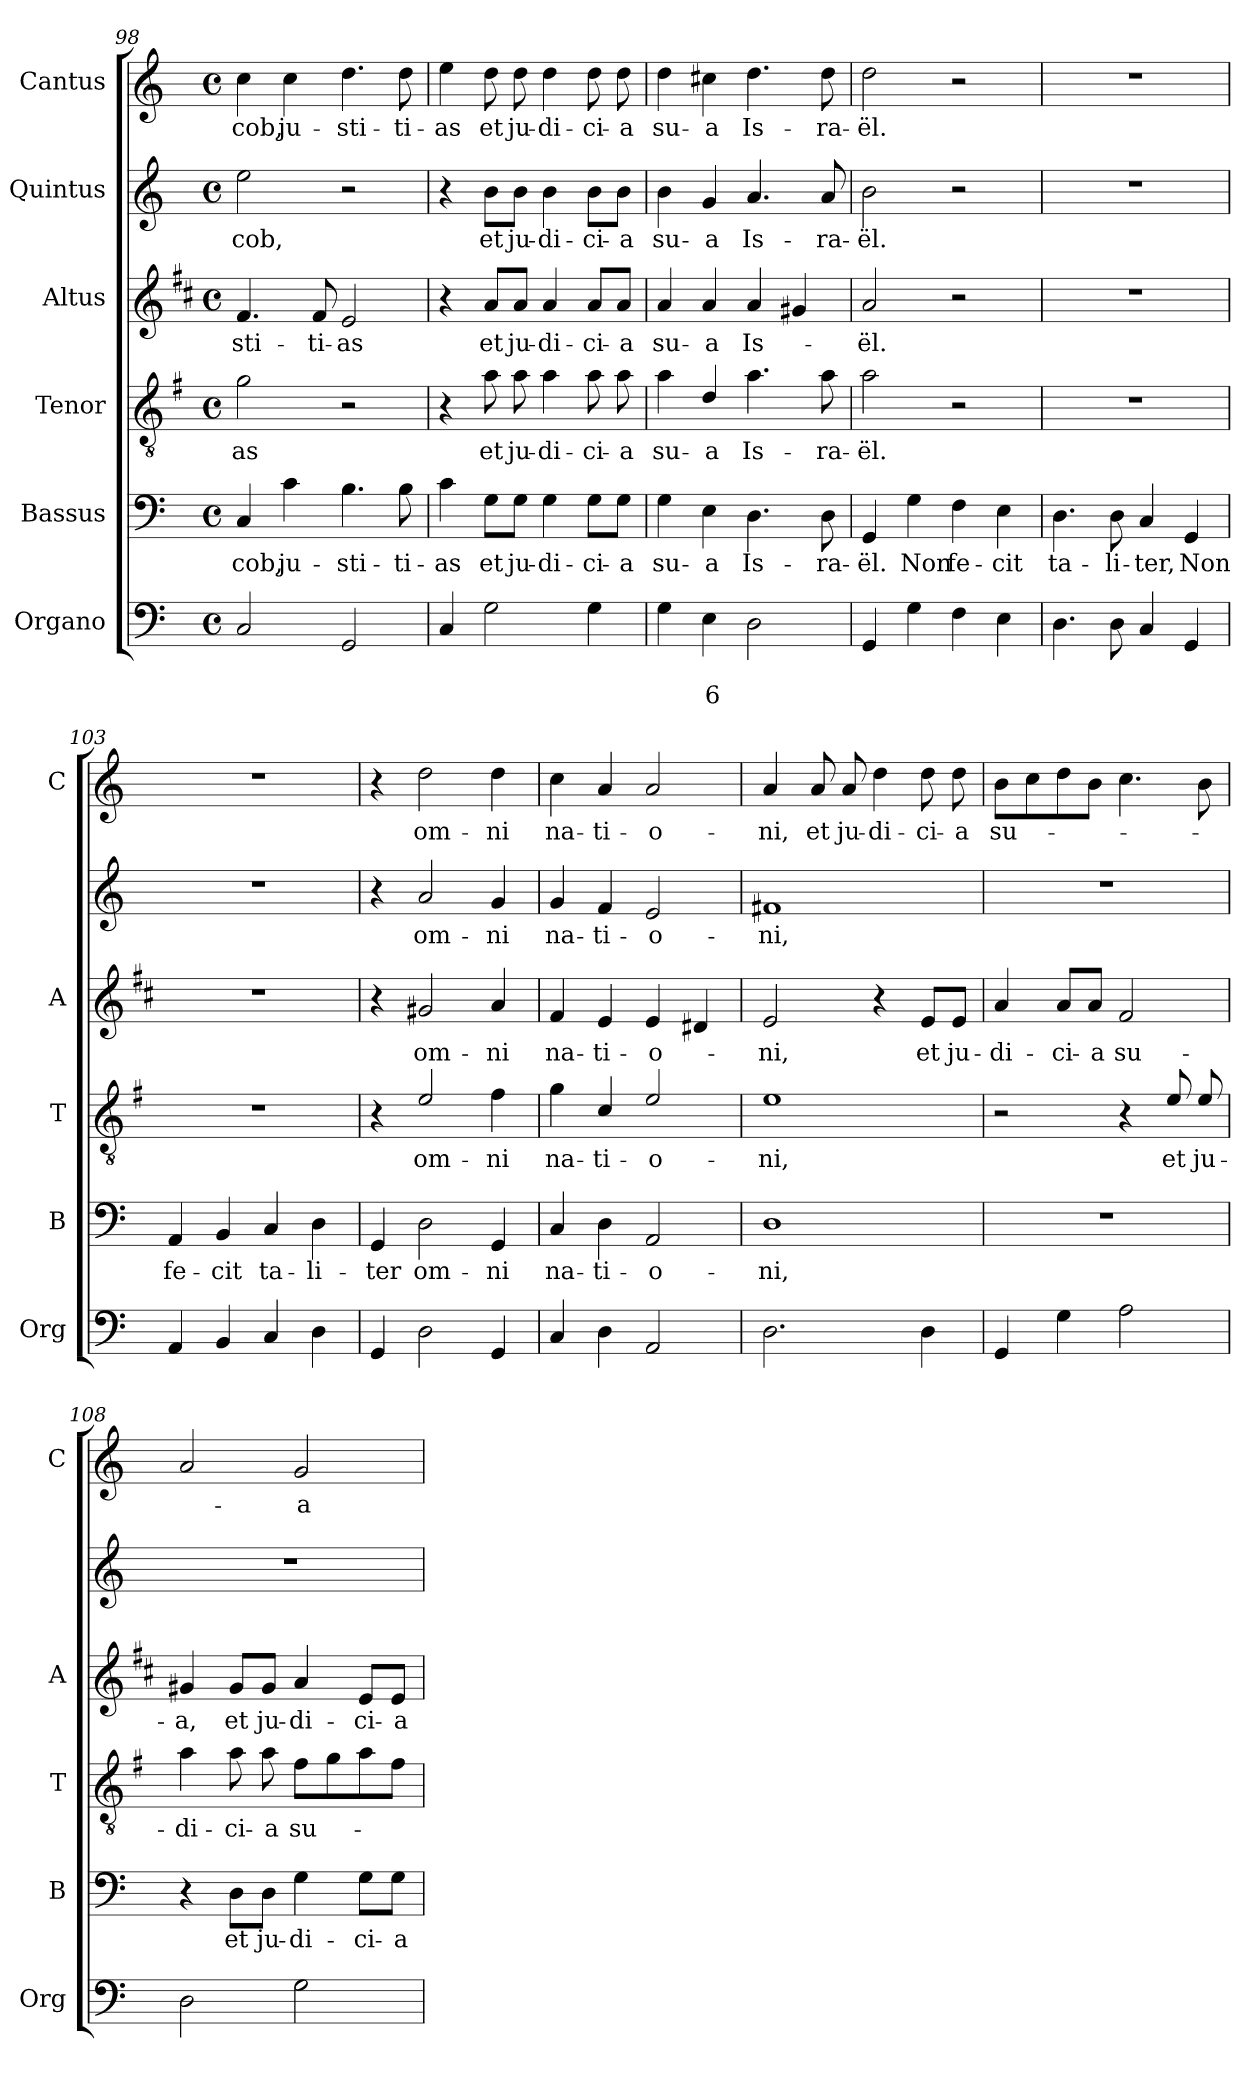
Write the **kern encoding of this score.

**kern	**text	**text	**kern	**text	**kern	**text	**kern	**text	**kern	**text	**kern	**text
*part6	*part6	*part6	*part5	*part5	*part4	*part4	*part3	*part3	*part2	*part2	*part1	*part1
*staff6	*staff6	*staff6	*staff5	*staff5	*staff4	*staff4	*staff3	*staff3	*staff2	*staff2	*staff1	*staff1
*I"Organo	*	*	*I"Bassus	*	*I"Tenor	*	*I"Altus	*	*I"Quintus	*	*I"Cantus	*
*I'Org	*	*	*I'B	*	*I'T	*	*I'A	*	*	*	*I'C	*
*clefF4	*	*	*clefF4	*	*clefGv2	*	*clefG2	*	*clefG2	*	*clefG2	*
*	*	*	*	*	*ITrd4c7	*	*ITrd1c2	*	*	*	*	*
*k[]	*	*	*k[]	*	*k[]	*	*k[]	*	*k[]	*	*k[]	*
*C:	*	*	*C:	*	*C:	*	*C:	*	*C:	*	*C:	*
*M4/4	*	*	*M4/4	*	*M4/4	*	*M4/4	*	*M4/4	*	*M4/4	*
*met(c)	*	*	*met(c)	*	*met(c)	*	*met(c)	*	*met(c)	*	*met(c)	*
=98	=98	=98	=98	=98	=98	=98	=98	=98	=98	=98	=98	=98
!	!	!	!	!LO:LY:b	!	!LO:LY:b	!	!LO:LY:b	!	!LO:LY:b	!	!LO:LY:b
2C/	.	.	4C/	-cob,	2c\	-as	4.e/	-sti-	2ee\	-cob,	4cc\	-cob,
!	!	!	!	!LO:LY:b	!	!	!	!	!	!	!	!LO:LY:b
.	.	.	4c\	ju-	.	.	.	.	.	.	4cc\	ju-
!	!	!	!	!	!	!	!	!LO:LY:b	!	!	!	!
.	.	.	.	.	.	.	8e/	-ti-	.	.	.	.
!	!	!	!	!LO:LY:b	!	!	!	!LO:LY:b	!	!	!	!LO:LY:b
2GG/	.	.	4.B\	-sti-	2r	.	2d/	-as	2r	.	4.dd\	-sti-
!	!	!	!	!LO:LY:b	!	!	!	!	!	!	!	!LO:LY:b
.	.	.	8B\	-ti-	.	.	.	.	.	.	8dd\	-ti-
=99	=99	=99	=99	=99	=99	=99	=99	=99	=99	=99	=99	=99
!	!	!	!	!LO:LY:b	!	!	!	!	!	!	!	!LO:LY:b
4C/	.	.	4c\	-as	4r	.	4r	.	4r	.	4ee\	-as
!	!	!	!	!LO:LY:b	!	!LO:LY:b	!	!LO:LY:b	!	!LO:LY:b	!	!LO:LY:b
2G\	.	.	8G\L	et	8d\	et	8g/L	et	8b\L	et	8dd\	et
!	!	!	!	!LO:LY:b	!	!LO:LY:b	!	!LO:LY:b	!	!LO:LY:b	!	!LO:LY:b
.	.	.	8G\J	ju-	8d\	ju-	8g/J	ju-	8b\J	ju-	8dd\	ju-
!	!	!	!	!LO:LY:b	!	!LO:LY:b	!	!LO:LY:b	!	!LO:LY:b	!	!LO:LY:b
.	.	.	4G\	-di-	4d\	-di-	4g/	-di-	4b\	-di-	4dd\	-di-
!	!	!	!	!LO:LY:b	!	!LO:LY:b	!	!LO:LY:b	!	!LO:LY:b	!	!LO:LY:b
4G\	.	.	8G\L	-ci-	8d\	-ci-	8g/L	-ci-	8b\L	-ci-	8dd\	-ci-
!	!	!	!	!LO:LY:b	!	!LO:LY:b	!	!LO:LY:b	!	!LO:LY:b	!	!LO:LY:b
.	.	.	8G\J	-a	8d\	-a	8g/J	-a	8b\J	-a	8dd\	-a
=100	=100	=100	=100	=100	=100	=100	=100	=100	=100	=100	=100	=100
!	!	!	!	!LO:LY:b	!	!LO:LY:b	!	!LO:LY:b	!	!LO:LY:b	!	!LO:LY:b
4G\	.	.	4G\	su-	4d\	su-	4g/	su-	4b\	su-	4dd\	su-
!	!	!LO:LY:b	!	!LO:LY:b	!	!LO:LY:b	!	!LO:LY:b	!	!LO:LY:b	!	!LO:LY:b
4E\	.	6	4E\	-a	4G/	-a	4g/	-a	4g/	-a	4cc#X\	-a
!	!	!	!	!LO:LY:b	!	!LO:LY:b	!	!LO:LY:b	!	!LO:LY:b	!	!LO:LY:b
2D\	.	.	4.D\	Is-	4.d\	Is-	4g/	Is-	4.a/	Is-	4.dd\	Is-
.	.	.	.	.	.	.	4f#X/	.	.	.	.	.
!	!	!	!	!LO:LY:b	!	!LO:LY:b	!	!	!	!LO:LY:b	!	!LO:LY:b
.	.	.	8D\	-ra-	8d\	-ra-	.	.	8a/	-ra-	8dd\	-ra-
=101	=101	=101	=101	=101	=101	=101	=101	=101	=101	=101	=101	=101
!	!	!	!	!LO:LY:b	!	!LO:LY:b	!	!LO:LY:b	!	!LO:LY:b	!	!LO:LY:b
4GG/	.	.	4GG/	-ël.	2d\	-ël.	2g/	-ël.	2b\	-ël.	2dd\	-ël.
!	!	!	!	!LO:LY:b	!	!	!	!	!	!	!	!
4G\	.	.	4G\	Non	.	.	.	.	.	.	.	.
!	!	!	!	!LO:LY:b	!	!	!	!	!	!	!	!
4F\	.	.	4F\	fe-	2r	.	2r	.	2r	.	2r	.
!	!	!	!	!LO:LY:b	!	!	!	!	!	!	!	!
4E\	.	.	4E\	-cit	.	.	.	.	.	.	.	.
=102	=102	=102	=102	=102	=102	=102	=102	=102	=102	=102	=102	=102
!	!	!	!	!LO:LY:b	!	!	!	!	!	!	!	!
4.D\	.	.	4.D\	ta-	1r	.	1r	.	1r	.	1r	.
!	!	!	!	!LO:LY:b	!	!	!	!	!	!	!	!
8D\	.	.	8D\	-li-	.	.	.	.	.	.	.	.
!	!	!	!	!LO:LY:b	!	!	!	!	!	!	!	!
4C/	.	.	4C/	-ter,	.	.	.	.	.	.	.	.
!	!	!	!	!LO:LY:b	!	!	!	!	!	!	!	!
4GG/	.	.	4GG/	Non	.	.	.	.	.	.	.	.
!!LO:LB:g=z
=103	=103	=103	=103	=103	=103	=103	=103	=103	=103	=103	=103	=103
!	!	!	!	!LO:LY:b	!	!	!	!	!	!	!	!
4AA/	.	.	4AA/	fe-	1r	.	1r	.	1r	.	1r	.
!	!	!	!	!LO:LY:b	!	!	!	!	!	!	!	!
4BB/	.	.	4BB/	-cit	.	.	.	.	.	.	.	.
!	!	!	!	!LO:LY:b	!	!	!	!	!	!	!	!
4C/	.	.	4C/	ta-	.	.	.	.	.	.	.	.
!	!	!	!	!LO:LY:b	!	!	!	!	!	!	!	!
4D\	.	.	4D\	-li-	.	.	.	.	.	.	.	.
=104	=104	=104	=104	=104	=104	=104	=104	=104	=104	=104	=104	=104
!	!	!	!	!LO:LY:b	!	!	!	!	!	!	!	!
4GG/	.	.	4GG/	-ter	4r	.	4r	.	4r	.	4r	.
!	!	!	!	!LO:LY:b	!	!LO:LY:b	!	!LO:LY:b	!	!LO:LY:b	!	!LO:LY:b
2D\	.	.	2D\	om-	2A/	om-	2f#X/	om-	2a/	om-	2dd\	om-
!	!	!	!	!LO:LY:b	!	!LO:LY:b	!	!LO:LY:b	!	!LO:LY:b	!	!LO:LY:b
4GG/	.	.	4GG/	-ni	4B\	-ni	4g/	-ni	4g/	-ni	4dd\	-ni
=105	=105	=105	=105	=105	=105	=105	=105	=105	=105	=105	=105	=105
!	!	!	!	!LO:LY:b	!	!LO:LY:b	!	!LO:LY:b	!	!LO:LY:b	!	!LO:LY:b
4C/	.	.	4C/	na-	4c\	na-	4e/	na-	4g/	na-	4cc\	na-
!	!	!	!	!LO:LY:b	!	!LO:LY:b	!	!LO:LY:b	!	!LO:LY:b	!	!LO:LY:b
4D\	.	.	4D\	-ti-	4F/	-ti-	4d/	-ti-	4f/	-ti-	4a/	-ti-
!	!	!	!	!LO:LY:b	!	!LO:LY:b	!	!LO:LY:b	!	!LO:LY:b	!	!LO:LY:b
2AA/	.	.	2AA/	-o-	2A/	-o-	4d/	-o-	2e/	-o-	2a/	-o-
.	.	.	.	.	.	.	4c#X/	.	.	.	.	.
=106	=106	=106	=106	=106	=106	=106	=106	=106	=106	=106	=106	=106
!	!	!	!	!LO:LY:b	!	!LO:LY:b	!	!LO:LY:b	!	!LO:LY:b	!	!LO:LY:b
2.D\	.	.	1D	-ni,	1A	-ni,	2d/	-ni,	1f#X	-ni,	4a/	-ni,
!	!	!	!	!	!	!	!	!	!	!	!	!LO:LY:b
.	.	.	.	.	.	.	.	.	.	.	8a/	et
!	!	!	!	!	!	!	!	!	!	!	!	!LO:LY:b
.	.	.	.	.	.	.	.	.	.	.	8a/	ju-
!	!	!	!	!	!	!	!	!	!	!	!	!LO:LY:b
.	.	.	.	.	.	.	4r	.	.	.	4dd\	-di-
!	!	!	!	!	!	!	!	!LO:LY:b	!	!	!	!LO:LY:b
4D\	.	.	.	.	.	.	8d/L	et	.	.	8dd\	-ci-
!	!	!	!	!	!	!	!	!LO:LY:b	!	!	!	!LO:LY:b
.	.	.	.	.	.	.	8d/J	ju-	.	.	8dd\	-a
=107	=107	=107	=107	=107	=107	=107	=107	=107	=107	=107	=107	=107
!	!	!	!	!	!	!	!	!LO:LY:b	!	!	!	!LO:LY:b
4GG/	.	.	1r	.	2r	.	4g/	-di-	1r	.	8b\L	su-
.	.	.	.	.	.	.	.	.	.	.	8cc\	.
!	!	!	!	!	!	!	!	!LO:LY:b	!	!	!	!
4G\	.	.	.	.	.	.	8g/L	-ci-	.	.	8dd\	.
!	!	!	!	!	!	!	!	!LO:LY:b	!	!	!	!
.	.	.	.	.	.	.	8g/J	-a	.	.	8b\J	.
!	!	!	!	!	!	!	!	!LO:LY:b	!	!	!	!
2A\	.	.	.	.	4r	.	2e/	su-	.	.	4.cc\	.
!	!	!	!	!	!	!LO:LY:b	!	!	!	!	!	!
.	.	.	.	.	8A/	et	.	.	.	.	.	.
!	!	!	!	!	!	!LO:LY:b	!	!	!	!	!	!
.	.	.	.	.	8A/	ju-	.	.	.	.	8b\	.
=108	=108	=108	=108	=108	=108	=108	=108	=108	=108	=108	=108	=108
!	!	!	!	!	!	!LO:LY:b	!	!LO:LY:b	!	!	!	!
2D\	.	.	4r	.	4d\	-di-	4f#X/	-a,	1r	.	2a/	.
!	!	!	!	!LO:LY:b	!	!LO:LY:b	!	!LO:LY:b	!	!	!	!
.	.	.	8D\L	et	8d\	-ci-	8f#/L	et	.	.	.	.
!	!	!	!	!LO:LY:b	!	!LO:LY:b	!	!LO:LY:b	!	!	!	!
.	.	.	8D\J	ju-	8d\	-a	8f#/J	ju-	.	.	.	.
!	!	!	!	!LO:LY:b	!	!LO:LY:b	!	!LO:LY:b	!	!	!	!LO:LY:b
2G\	.	.	4G\	-di-	8B\L	su-	4g/	-di-	.	.	2g/	-a
.	.	.	.	.	8c\	.	.	.	.	.	.	.
!	!	!	!	!LO:LY:b	!	!	!	!LO:LY:b	!	!	!	!
.	.	.	8G\L	-ci-	8d\	.	8d/L	-ci-	.	.	.	.
!	!	!	!	!LO:LY:b	!	!	!	!LO:LY:b	!	!	!	!
.	.	.	8G\J	-a	8B\J	.	8d/J	-a	.	.	.	.
=	=	=	=	=	=	=	=	=	=	=	=	=
*-	*-	*-	*-	*-	*-	*-	*-	*-	*-	*-	*-	*-
